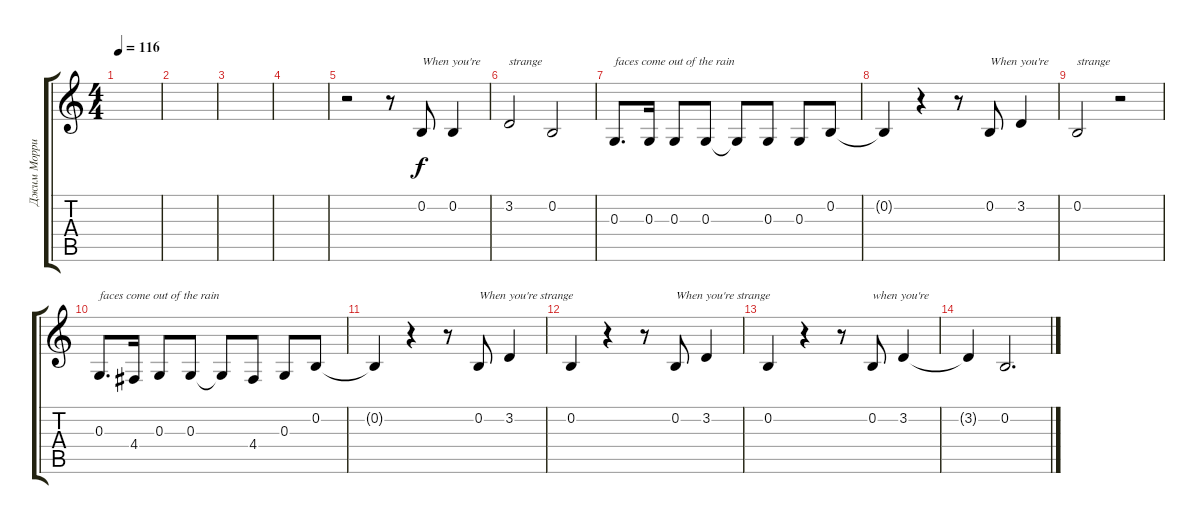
\track ("Джим Моррисон" "Джим Морри") {instrument drawbarorgan}
\staff {score tabs}
\tuning (E4 B3 G3 D3 A2 E2) {hide}
\ts (4 4)
\tempo 116
\clef g2
\ks c
|
|
|
|
r.2 r.8 0.2.8{txt "When you're"} 0.2.4 |
3.2.2{txt "strange"} 0.2.2 |
0.3.8{d txt "faces come out of the rain"} 0.3.16 0.3.8 0.3.8 0.3{t}.8 0.3.8 0.3.8 0.2.8 |
0.2{t}.4 r.4 r.8 0.2.8{txt "When you're"} 3.2.4 |
0.2.2{txt "strange"} r.2 |
0.3.8{d txt "faces come out of the rain"} 4.4.16 0.3.8 0.3.8 0.3{t}.8 4.4.8 0.3.8 0.2.8 |
0.2{t}.4 r.4 r.8 0.2.8{txt "When you're strange"} 3.2.4 |
0.2.4 r.4 r.8 0.2.8{txt "When you're strange"} 3.2.4 |
0.2.4 r.4 r.8 0.2.8{txt "when you're"} 3.2.4 |
3.2{t}.4 0.2.2{d}
